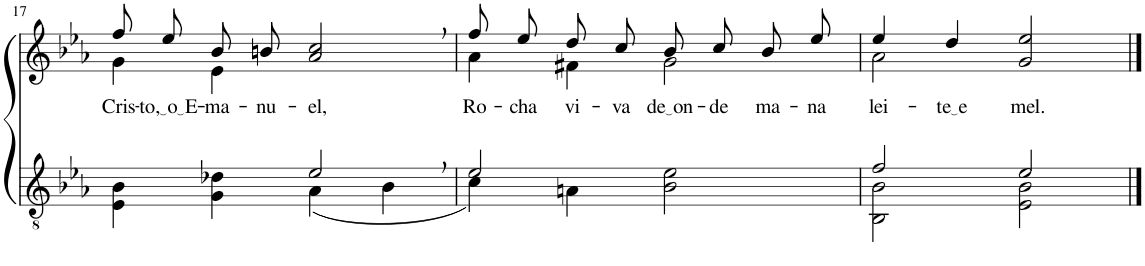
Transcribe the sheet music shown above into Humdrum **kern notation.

**kern	**kern	**text
*part2	*part1	*part1
*staff2	*staff1	*staff1
*I"Parte III e IV	*I"Parte I e II	*
!!LO:PB:g=z
*clefGv2	*clefG2	*
*Trd3c5	*Trd3c5	*
*k[b-e-a-]	*k[b-e-a-]	*
*M4/4	*M4/4	*
*met(c)	*met(c)	*
=17	=17	=17
*^	*^	*
!	!	!	!	!LO:LY:b
2ryy	4E-\ 4B-\	8ff/L	4g\	Cris-
!	!	!	!	!LO:LY:b
.	.	8ee-/J	.	to, o E
!	!	!	!	!LO:LY:b
.	4G\ 4d-X\	8b-/L	4e-\	-ma-
!	!	!	!	!LO:LY:b
.	.	8bn/J	.	-nu-
!	!	!	!	!LO:LY:b
2e-,/	(4A-\	2a-/, 2cc/,	2ryy	-el,
.	4B-\	.	.	.
=18	=18	=18	=18	=18
!	!	!	!	!LO:LY:b
2e-/	4c\)	8ff/L	4a-\	Ro-
!	!	!	!	!LO:LY:b
.	.	8ee-/J	.	-cha
!	!	!	!	!LO:LY:b
.	4An\	8dd/L	4f#X\	vi-
!	!	!	!	!LO:LY:b
.	.	8cc/J	.	va
!	!	!	!	!LO:LY:b
2ryy	2B-\ 2e-\	8b-/L	2g\	de on
!	!	!	!	!LO:LY:b
.	.	8cc/J	.	de
!	!	!	!	!LO:LY:b
.	.	8b-/L	.	ma-
!	!	!	!	!LO:LY:b
.	.	8ee-/J	.	-na
=19	=19	=19	=19	=19
!	!	!	!	!LO:LY:b
2f/	2BB-\ 2B-\	4ee-/	2a-\	-lei-
!	!	!	!	!LO:LY:b
.	.	4dd/	.	te e
!	!	!	!	!LO:LY:b
2e-/	2E-\ 2B-\	2g/ 2ee-/	2ryy	mel.
*v	*v	*	*	*
*	*v	*v	*
==	==	==
*-	*-	*-
